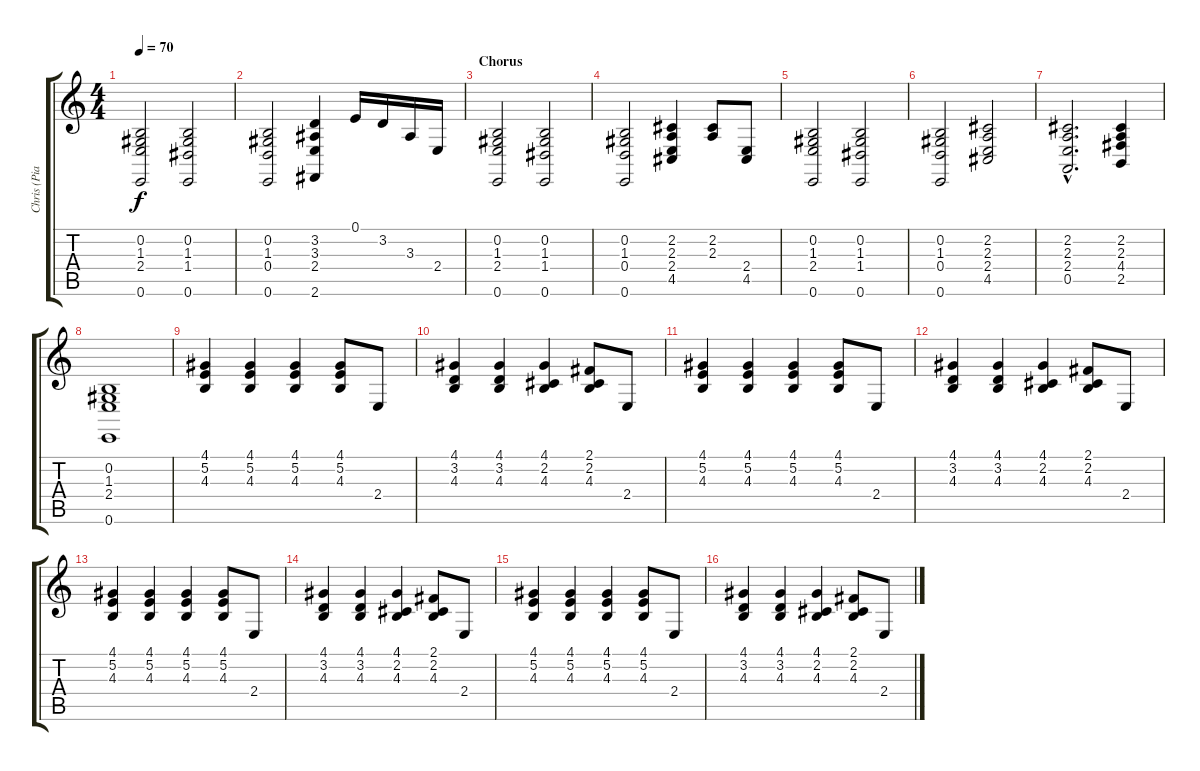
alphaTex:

\track ("Chris (Piano)" "Chris (Pia") {instrument acousticgrandpiano}
\staff {score tabs}
\tuning (E4 B3 G3 D3 A2 E2) {hide}
\ts (4 4)
\tempo 70
\clef g2
\ks c
(0.2 1.3 2.4 0.6).2{dy f} (0.2 1.3 1.4 0.6).2 |
(0.2 1.3 0.4 0.6).2 (3.2 3.3 2.4 2.6).4 0.1.16 3.2.16 3.3.16 2.4.16 |
\section ("" "Chorus")
(0.2 1.3 2.4 0.6).2 (0.2 1.3 1.4 0.6).2 |
(0.2 1.3 0.4 0.6).2 (2.2 2.3 2.4 4.5).4 (2.2 2.3).8 (2.4 4.5).8 |
(0.2 1.3 2.4 0.6).2 (0.2 1.3 1.4 0.6).2 |
(0.2 1.3 0.4 0.6).2 (2.2 2.3 2.4 4.5).2 |
(2.2{hac} 2.3{hac} 2.4{hac} 0.5{hac}).2{d} (2.2 2.3 4.4 2.5).4 |
(0.2 1.3 2.4 0.6).1 |
(4.1 5.2 4.3).4 (4.1 5.2 4.3).4 (4.1 5.2 4.3).4 (4.1 5.2 4.3).8 2.4.8 |
(4.1 3.2 4.3).4 (4.1 3.2 4.3).4 (4.1 2.2 4.3).4 (2.1 2.2 4.3).8 2.4.8 |
(4.1 5.2 4.3).4 (4.1 5.2 4.3).4 (4.1 5.2 4.3).4 (4.1 5.2 4.3).8 2.4.8 |
(4.1 3.2 4.3).4 (4.1 3.2 4.3).4 (4.1 2.2 4.3).4 (2.1 2.2 4.3).8 2.4.8 |
(4.1 5.2 4.3).4 (4.1 5.2 4.3).4 (4.1 5.2 4.3).4 (4.1 5.2 4.3).8 2.4.8 |
(4.1 3.2 4.3).4 (4.1 3.2 4.3).4 (4.1 2.2 4.3).4 (2.1 2.2 4.3).8 2.4.8 |
(4.1 5.2 4.3).4 (4.1 5.2 4.3).4 (4.1 5.2 4.3).4 (4.1 5.2 4.3).8 2.4.8 |
(4.1 3.2 4.3).4 (4.1 3.2 4.3).4 (4.1 2.2 4.3).4 (2.1 2.2 4.3).8 2.4.8
